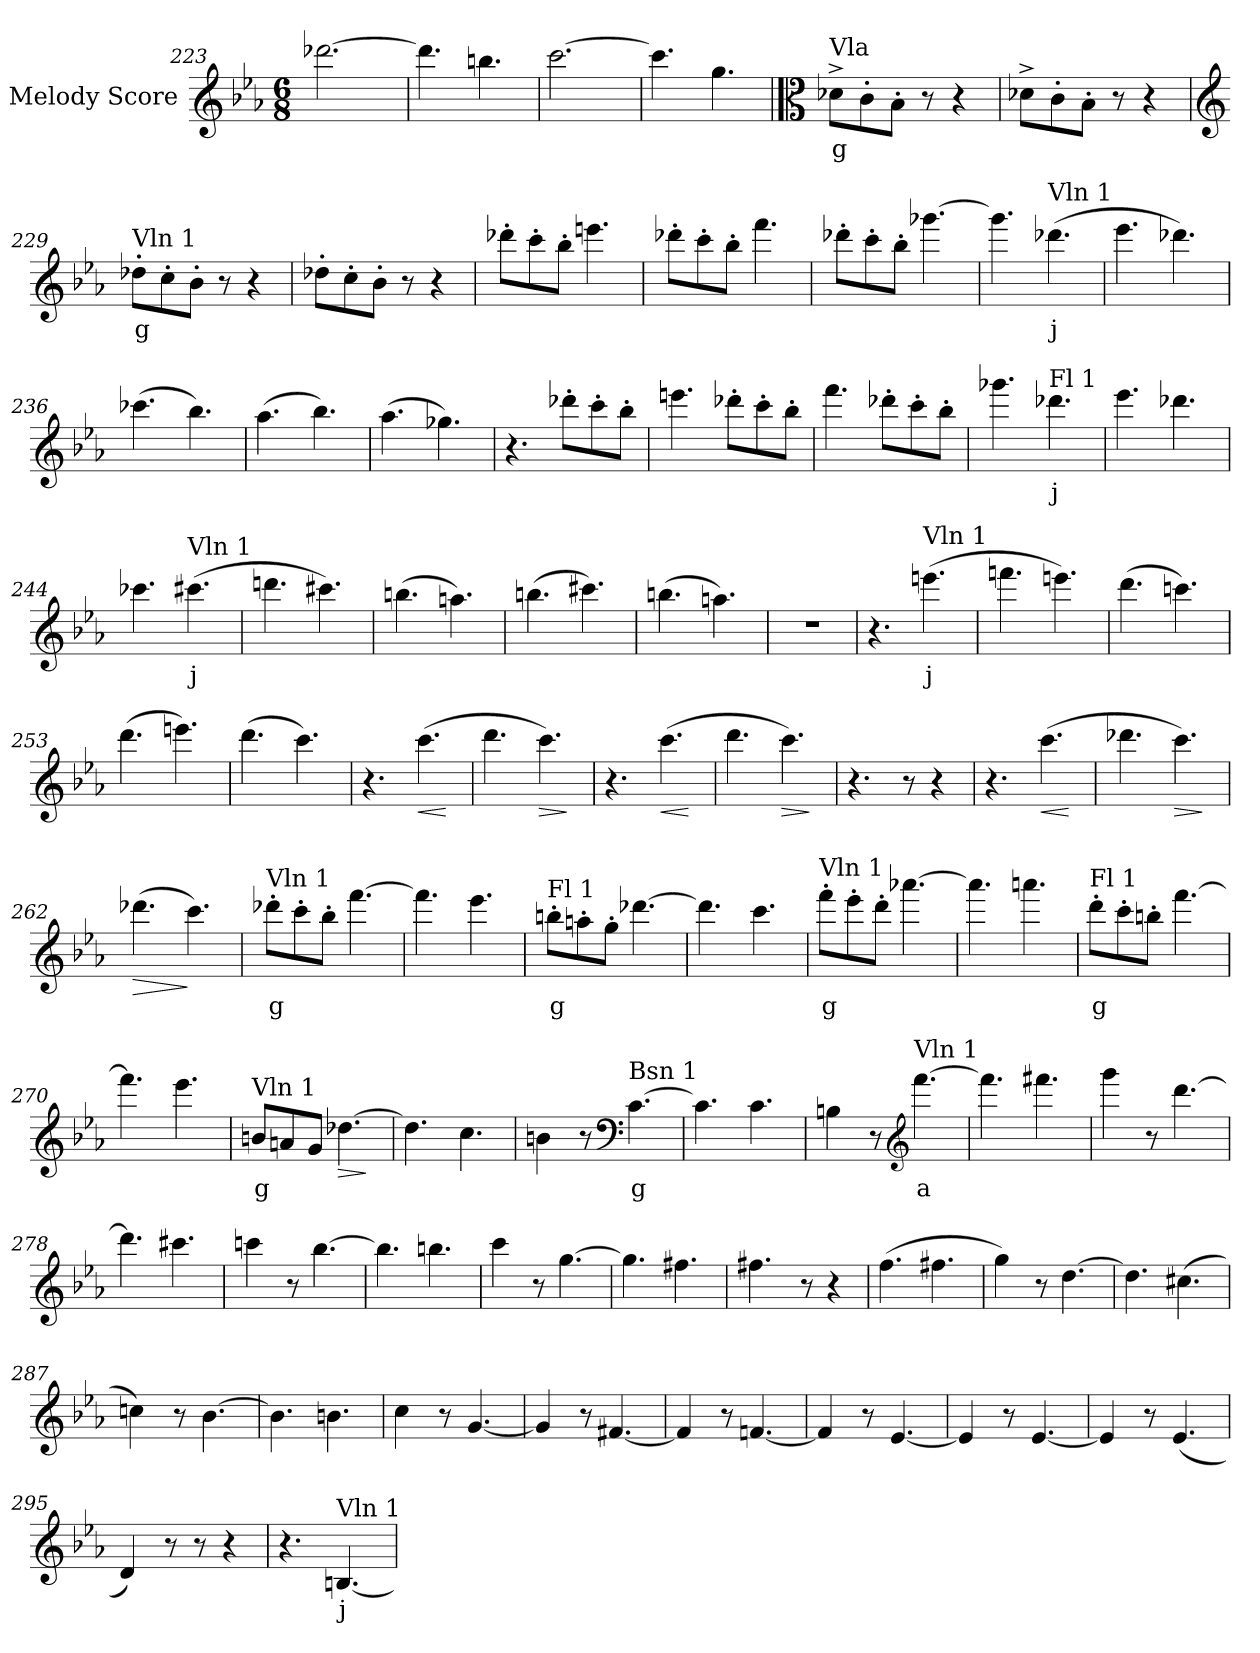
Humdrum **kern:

**kern	**text	**dynam
*part1	*part1	*part1
*staff1	*staff1	*staff1
*I"Melody Score	*	*
*clefG2	*	*
*k[b-e-a-]	*	*
*M6/8	*	*
=223	=223	=223
[2.ddd-X\	.	.
=224	=224	=224
4.ddd-\]	.	.
4.bbn\	.	.
=225	=225	=225
[2.ccc\	.	.
=226	=226	=226
4.ccc\]	.	.
4.gg\	.	.
=227	=227	=227
*clefC3	*	*
!LO:TX:a:t=Vla	!	!
!	!LO:LY:b:color=#FF0000	!
8d-X^\L	g	.
8c'\	.	.
8B-'\J	.	.
8r	.	.
4r	.	.
=228	=228	=228
8d-X^\L	.	.
8c'\	.	.
8B-'\J	.	.
8r	.	.
4r	.	.
=229	=229	=229
*clefG2	*	*
!LO:TX:a:t=Vln 1	!	!
!	!LO:LY:b:color=#FF0000	!
8dd-X'\L	g	.
8cc'\	.	.
8b-'\J	.	.
8r	.	.
4r	.	.
=230	=230	=230
8dd-X'\L	.	.
8cc'\	.	.
8b-'\J	.	.
8r	.	.
4r	.	.
=231	=231	=231
8ddd-X'\L	.	.
8ccc'\	.	.
8bb-'\J	.	.
4.eeen\	.	.
=232	=232	=232
8ddd-X'\L	.	.
8ccc'\	.	.
8bb-'\J	.	.
4.fff\	.	.
=233	=233	=233
8ddd-X'\L	.	.
8ccc'\	.	.
8bb-'\J	.	.
[4.ggg-X\	.	.
=234	=234	=234
4.ggg-\]	.	.
!LO:TX:a:t=Vln 1	!	!
!	!LO:LY:b:color=#FF0000	!
(4.ddd-X\	j	.
=235	=235	=235
4.eee-\	.	.
4.ddd-X\)	.	.
=236	=236	=236
(4.ccc-X\	.	.
4.bb-\)	.	.
=237	=237	=237
(4.aa-\	.	.
4.bb-\)	.	.
=238	=238	=238
(4.aa-\	.	.
4.gg-X\)	.	.
=239	=239	=239
4.r	.	.
8ddd-X'\L	.	.
8ccc'\	.	.
8bb-'\J	.	.
=240	=240	=240
4.eeen\	.	.
8ddd-X'\L	.	.
8ccc'\	.	.
8bb-'\J	.	.
=241	=241	=241
4.fff\	.	.
8ddd-X'\L	.	.
8ccc'\	.	.
8bb-'\J	.	.
=242	=242	=242
4.ggg-X\	.	.
!LO:TX:a:t=Fl 1	!	!
!	!LO:LY:b:color=#FF0000	!
4.ddd-X\	j	.
=243	=243	=243
4.eee-\	.	.
4.ddd-X\	.	.
=244	=244	=244
4.ccc-X\	.	.
!LO:TX:a:t=Vln 1	!	!
!	!LO:LY:b:color=#FF0000	!
(4.ccc#X\	j	.
=245	=245	=245
4.dddn\	.	.
4.ccc#X\)	.	.
=246	=246	=246
(4.bbn\	.	.
4.aan\)	.	.
=247	=247	=247
(4.bbn\	.	.
4.ccc#X\)	.	.
=248	=248	=248
(4.bbn\	.	.
4.aan\)	.	.
=249	=249	=249
2.r	.	.
=250	=250	=250
4.r	.	.
!LO:TX:a:t=Vln 1	!	!
!	!LO:LY:b:color=#FF0000	!
(4.eeen\	j	.
=251	=251	=251
4.fffn\	.	.
4.eeen\)	.	.
=252	=252	=252
(4.ddd\	.	.
4.cccn\)	.	.
=253	=253	=253
(4.ddd\	.	.
4.eeen\)	.	.
=254	=254	=254
(4.ddd\	.	.
4.ccc\)	.	.
=255	=255	=255
4.r	.	.
!	!	!LO:HP:b
(4.ccc\	.	<
.	.	[
=256	=256	=256
4.ddd\	.	.
!	!	!LO:HP:b
4.ccc\)	.	>
.	.	]
=257	=257	=257
4.r	.	.
!	!	!LO:HP:b
(4.ccc\	.	<
.	.	[
=258	=258	=258
4.ddd\	.	.
!	!	!LO:HP:b
4.ccc\)	.	>
.	.	]
=259	=259	=259
4.r	.	.
8r	.	.
4r	.	.
=260	=260	=260
4.r	.	.
!	!	!LO:HP:b
(4.ccc\	.	<
.	.	[
=261	=261	=261
4.ddd-X\	.	.
!	!	!LO:HP:b
4.ccc\)	.	>
.	.	]
=262	=262	=262
!	!	!LO:HP:b
(4.ddd-X\	.	>
4.ccc\)	.	]
=263	=263	=263
!LO:TX:a:t=Vln 1	!	!
!	!LO:LY:b:color=#FF0000	!
8ddd-X'\L	g	.
8ccc'\	.	.
8bb-'\J	.	.
[4.fff\	.	.
=264	=264	=264
4.fff\]	.	.
4.eee-\	.	.
=265	=265	=265
!LO:TX:a:t=Fl 1	!	!
!	!LO:LY:b:color=#FF0000	!
8bbn'\L	g	.
8aan'\	.	.
8gg'\J	.	.
[4.ddd-X\	.	.
=266	=266	=266
4.ddd-\]	.	.
4.ccc\	.	.
=267	=267	=267
!LO:TX:a:t=Vln 1	!	!
!	!LO:LY:b:color=#FF0000	!
8fff'\L	g	.
8eee-'\	.	.
8ddd'\J	.	.
[4.aaa-X\	.	.
=268	=268	=268
4.aaa-\]	.	.
4.aaan\	.	.
=269	=269	=269
!LO:TX:a:t=Fl 1	!	!
!	!LO:LY:b:color=#FF0000	!
8ddd'\L	g	.
8ccc'\	.	.
8bbn'\J	.	.
[4.fff\	.	.
=270	=270	=270
4.fff\]	.	.
4.eee-\	.	.
=271	=271	=271
!LO:TX:a:t=Vln 1	!	!
!	!LO:LY:b:color=#FF0000	!
8bn/L	g	.
8an/	.	.
8g/J	.	.
!	!	!LO:HP:b
[4.dd-X\	.	>
.	.	]
=272	=272	=272
4.dd-\]	.	.
4.cc\	.	.
=273	=273	=273
4bn\	.	.
8r	.	.
*clefF4	*	*
!LO:TX:a:t=Bsn 1	!	!
!	!LO:LY:b:color=#FF0000	!
[4.c\	g	.
=274	=274	=274
4.c\]	.	.
4.c\	.	.
=275	=275	=275
4Bn\	.	.
8r	.	.
*clefG2	*	*
!LO:TX:a:t=Vln 1	!	!
!	!LO:LY:b:color=#FF0000	!
[4.fff\	a	.
=276	=276	=276
4.fff\]	.	.
4.fff#X\	.	.
=277	=277	=277
4ggg\	.	.
8r	.	.
[4.ddd\	.	.
=278	=278	=278
4.ddd\]	.	.
4.ccc#X\	.	.
=279	=279	=279
4cccn\	.	.
8r	.	.
[4.bb-\	.	.
=280	=280	=280
4.bb-\]	.	.
4.bbn\	.	.
=281	=281	=281
4ccc\	.	.
8r	.	.
[4.gg\	.	.
=282	=282	=282
4.gg\]	.	.
4.ff#X\	.	.
=283	=283	=283
4.ff#X\	.	.
8r	.	.
4r	.	.
=284	=284	=284
(4.ff\	.	.
4.ff#X\	.	.
=285	=285	=285
4gg\)	.	.
8r	.	.
[4.dd\	.	.
=286	=286	=286
4.dd\]	.	.
(4.cc#X\	.	.
=287	=287	=287
4ccn\)	.	.
8r	.	.
[4.b-\	.	.
=288	=288	=288
4.b-\]	.	.
4.bn\	.	.
=289	=289	=289
4cc\	.	.
8r	.	.
[4.g/	.	.
=290	=290	=290
4g/]	.	.
8r	.	.
[4.f#X/	.	.
=291	=291	=291
4f#/]	.	.
8r	.	.
[4.fn/	.	.
=292	=292	=292
4f/]	.	.
8r	.	.
[4.e-/	.	.
=293	=293	=293
4e-/]	.	.
8r	.	.
[4.e-/	.	.
=294	=294	=294
4e-/]	.	.
8r	.	.
(4.e-/	.	.
=295	=295	=295
4d/)	.	.
8r	.	.
8r	.	.
4r	.	.
=296	=296	=296
4.r	.	.
!LO:TX:a:t=Vln 1	!	!
!	!LO:LY:b:color=#FF0000	!
[4.Bn/	j	.
=	=	=
*-	*-	*-
